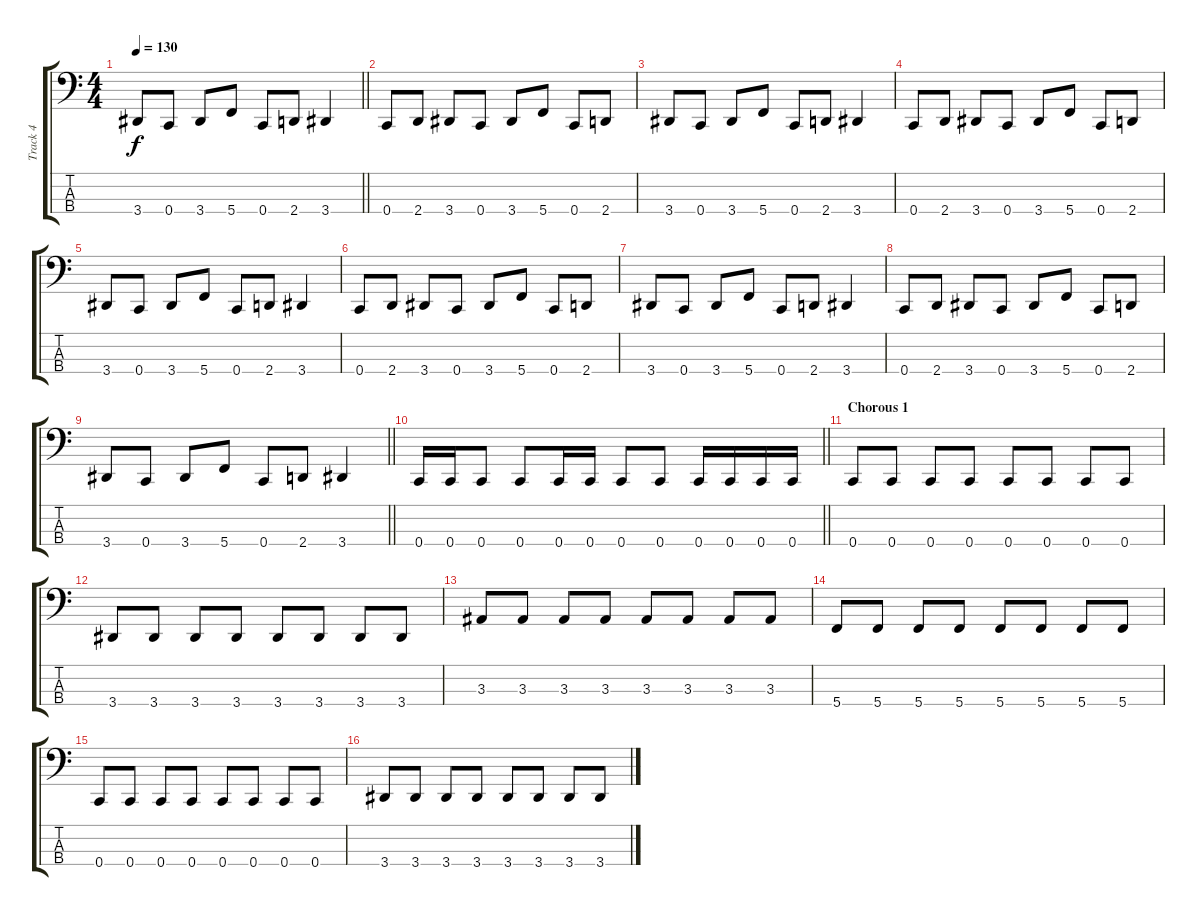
\track ("Track 4" "Track 4") {instrument electricbassfinger}
\staff {score tabs}
\tuning (F2 C2 G1 C1) {hide}
\ts (4 4)
\tempo 130
\clef f4
\barLineRight lightlight
\ks c
3.4.8{dy f} 0.4.8 3.4.8 5.4.8 0.4.8 2.4.8 3.4.4 |
\section ("" "")
0.4.8 2.4.8 3.4.8 0.4.8 3.4.8 5.4.8 0.4.8 2.4.8 |
3.4.8 0.4.8 3.4.8 5.4.8 0.4.8 2.4.8 3.4.4 |
0.4.8 2.4.8 3.4.8 0.4.8 3.4.8 5.4.8 0.4.8 2.4.8 |
3.4.8 0.4.8 3.4.8 5.4.8 0.4.8 2.4.8 3.4.4 |
0.4.8 2.4.8 3.4.8 0.4.8 3.4.8 5.4.8 0.4.8 2.4.8 |
3.4.8 0.4.8 3.4.8 5.4.8 0.4.8 2.4.8 3.4.4 |
0.4.8 2.4.8 3.4.8 0.4.8 3.4.8 5.4.8 0.4.8 2.4.8 |
\barLineRight lightlight
3.4.8 0.4.8 3.4.8 5.4.8 0.4.8 2.4.8 3.4.4 |
\section ("" "")
\barLineRight lightlight
0.4.16 0.4.16 0.4.8 0.4.8 0.4.16 0.4.16 0.4.8 0.4.8 0.4.16 0.4.16 0.4.16 0.4.16 |
\section ("" "Chorous 1")
0.4.8 0.4.8 0.4.8 0.4.8 0.4.8 0.4.8 0.4.8 0.4.8 |
3.4.8 3.4.8 3.4.8 3.4.8 3.4.8 3.4.8 3.4.8 3.4.8 |
3.3.8 3.3.8 3.3.8 3.3.8 3.3.8 3.3.8 3.3.8 3.3.8 |
5.4.8 5.4.8 5.4.8 5.4.8 5.4.8 5.4.8 5.4.8 5.4.8 |
0.4.8 0.4.8 0.4.8 0.4.8 0.4.8 0.4.8 0.4.8 0.4.8 |
3.4.8 3.4.8 3.4.8 3.4.8 3.4.8 3.4.8 3.4.8 3.4.8
